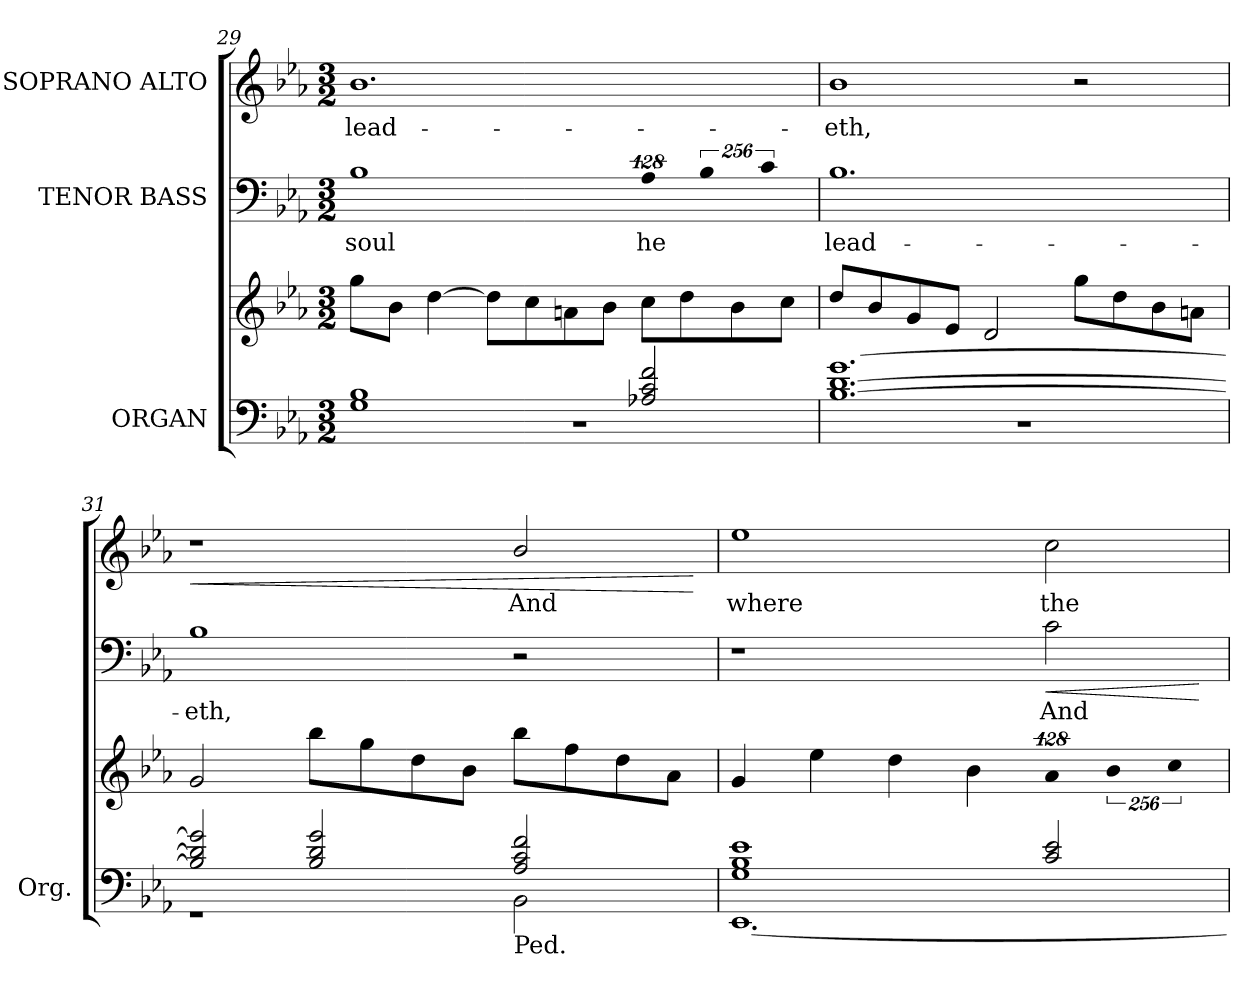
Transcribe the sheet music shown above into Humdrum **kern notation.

**kern	**kern	**kern	**text	**dynam	**kern	**text	**dynam
*part3	*part3	*part2	*part2	*part2	*part1	*part1	*part1
*staff4	*staff3	*staff2	*staff2	*staff2	*staff1	*staff1	*staff1
*I"ORGAN	*	*I"TENOR BASS	*	*	*I"SOPRANO ALTO	*	*
*I'Org.	*	*	*	*	*	*	*
!!LO:PB:g=z
*clefF4	*clefG2	*clefF4	*	*	*clefG2	*	*
*k[b-e-a-]	*k[b-e-a-]	*k[b-e-a-]	*	*	*k[b-e-a-]	*	*
*E-:	*E-:	*E-:	*	*	*E-:	*	*
*M3/2	*M3/2	*M3/2	*	*	*M3/2	*	*
=29	=29	=29	=29	=29	=29	=29	=29
*^	*	*	*	*	*	*	*
!	!LO:N:vis=1	!	!	!	!	!	!	!
!	!	!	!	!LO:LY:b:color=#000000	!	!	!	!
!	!	!	!	!	!	!	!LO:LY:b:color=#000000	!
1Gi 1B-i	1.r	8ggi\L	1B-i	soul	.	1.b-i	lead-	.
.	.	8b-i\J	.	.	.	.	.	.
.	.	[4ddi\	.	.	.	.	.	.
.	.	8ddi\L]	.	.	.	.	.	.
.	.	8cci\	.	.	.	.	.	.
.	.	8ani\	.	.	.	.	.	.
.	.	8b-i\J	.	.	.	.	.	.
!	!	!	!LO:N:vis=4	!	!	!	!	!
!	!	!	!	!LO:LY:b:color=#000000	!	!	!	!
2A-Xi/ 2ci 2fi	.	8cci\L	512%85A-i\	he	.	.	.	.
.	.	8ddi\	.	.	.	.	.	.
!	!	!	!LO:N:vis=4	!	!	!	!	!
.	.	.	1024%171B-i\	.	.	.	.	.
.	.	8b-i\	.	.	.	.	.	.
!	!	!	!LO:N:vis=4	!	!	!	!	!
.	.	.	1024%171ci\	.	.	.	.	.
.	.	8cci\J	.	.	.	.	.	.
=30	=30	=30	=30	=30	=30	=30	=30	=30
!	!LO:N:vis=1	!	!	!	!	!	!	!
!	!	!	!	!LO:LY:b:color=#000000	!	!	!	!
!	!	!	!	!	!	!	!LO:LY:b:color=#000000	!
[1.B-i [1.di [1.gi	1.r	8ddi/L	1.B-i	lead-	.	1b-i	-eth,	.
.	.	8b-i/	.	.	.	.	.	.
.	.	8gi/	.	.	.	.	.	.
.	.	8e-i/J	.	.	.	.	.	.
.	.	2di/	.	.	.	.	.	.
.	.	8ggi\L	.	.	.	2r	.	.
.	.	8ddi\	.	.	.	.	.	.
.	.	8b-i\	.	.	.	.	.	.
.	.	8ani\J	.	.	.	.	.	.
=31	=31	=31	=31	=31	=31	=31	=31	=31
!	!	!	!	!LO:LY:b:color=#000000	!	!	!	!LO:HP:b
2B-i/] 2di] 2gi]	1r	2gi/	1B-i	-eth,	.	1r	.	<
2B-i/ 2di 2gi	.	8bb-i\L	.	.	.	.	.	.
.	.	8ggi\	.	.	.	.	.	.
.	.	8ddi\	.	.	.	.	.	.
.	.	8b-i\J	.	.	.	.	.	.
!LO:TX:b:t=Ped.	!	!	!	!	!	!	!	!
!	!	!	!	!	!	!	!LO:LY:b:color=#000000	!
2A-i/ 2ci 2fi	2BB-i\	8bb-i\L	2r	.	.	2b-i/	And	.
.	.	8ffi\	.	.	.	.	.	.
.	.	8ddi\	.	.	.	.	.	.
.	.	8a-i\J	.	.	.	.	.	.
*v	*v	*	*	*	*	*	*	*
.	.	.	.	.	.	.	[
=32	=32	=32	=32	=32	=32	=32	=32
*^	*	*	*	*	*	*	*
!	!	!	!	!	!	!	!LO:LY:b:color=#000000	!
1Gi 1B-i 1e-i	[1.EE-i	4gi/	1r	.	.	1ee-i	where	.
.	.	4ee-i\	.	.	.	.	.	.
.	.	4ddi\	.	.	.	.	.	.
.	.	4b-i\	.	.	.	.	.	.
!	!	!LO:N:vis=4	!	!	!	!	!	!
!	!	!	!	!LO:LY:b:color=#000000	!LO:HP:b	!	!	!
!	!	!	!	!	!	!	!LO:LY:b:color=#000000	!
2ci/ 2e-i	.	512%85a-i/	2ci\	And	<	2cci\	the	.
!	!	!LO:N:vis=4	!	!	!	!	!	!
.	.	1024%171b-i\	.	.	.	.	.	.
!	!	!LO:N:vis=4	!	!	!	!	!	!
.	.	1024%171cci\	.	.	.	.	.	.
*v	*v	*	*	*	*	*	*	*
.	.	.	.	[	.	.	.
=	=	=	=	=	=	=	=
*-	*-	*-	*-	*-	*-	*-	*-
